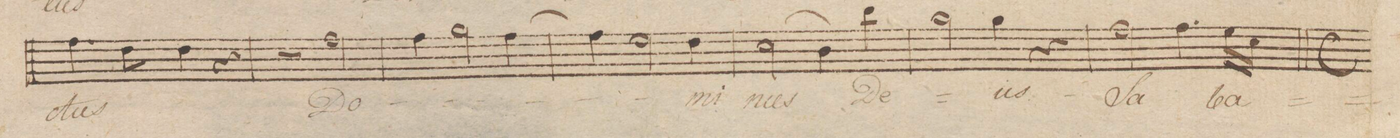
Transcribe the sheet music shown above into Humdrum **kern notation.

**kern	**text	**dynam
*I"Alto Solo	*	*
*clefC3	*	*
*k[]	*	*
*met(c)	*	*
*M4/4	*	*
4.g\	-ctus	.
8e\	.	.
4e\	.	.
4r	.	.
=21	=21	=21
2r	.	.
2g\	Do-	.
=22	=22	=22
4g\	.	.
2a\	.	.
[4g\	.	.
=23	=23	=23
4g\]	.	.
2f\	.	.
4e\	mi-	.
=24	=24	=24
(2d\	-nus	.
4c\)	.	.
4cc\	De-	.
=25	=25	=25
2a\	.	.
4a\	us	.
4r	.	.
=26	=26	=26
2g\	Sa-	.
4.g\	.	.
16f\LL	-ba-	.
16d\JJ	.	.
=27||	=27||	=27||
*M4/4	*	*
*met(c)	*	*
*mmet(c)	*	*
*-	*-	*-
